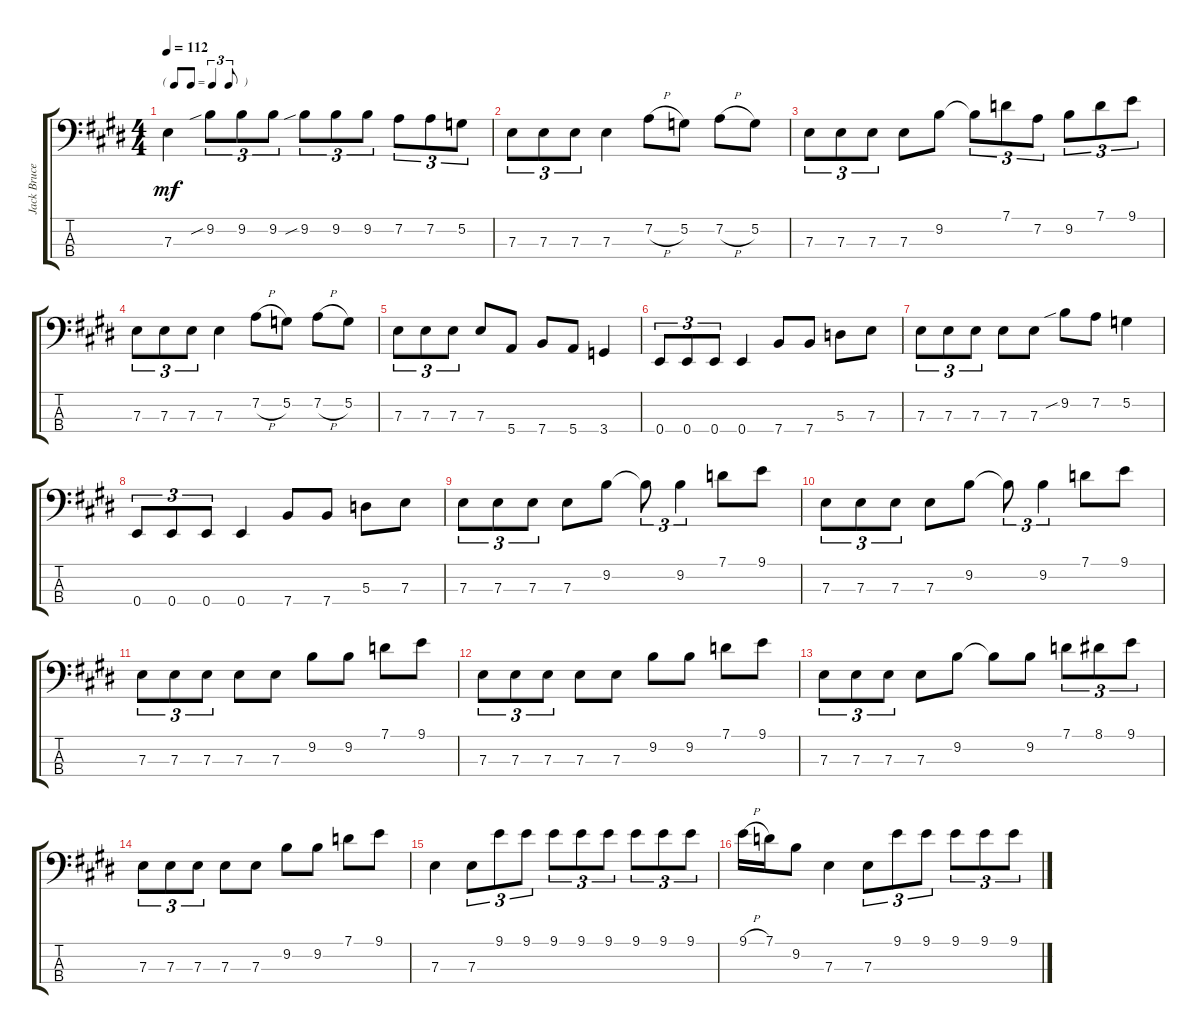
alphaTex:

\track ("Jack Bruce - Bass" "Jack Bruce") {instrument electricbassfinger}
\staff {score tabs}
\tuning (G2 D2 A1 E1) {hide}
\ts (4 4)
\tf triplet8th
\tempo 112
\clef f4
\ks e
7.3.4{dy mf} 9.2{sib}.8{tu (3 2)} 9.2.8{tu (3 2)} 9.2.8{tu (3 2)} 9.2{sib}.8{tu (3 2)} 9.2.8{tu (3 2)} 9.2.8{tu (3 2)} 7.2.8{tu (3 2)} 7.2.8{tu (3 2)} 5.2.8{tu (3 2)} |
7.3.8{tu (3 2)} 7.3.8{tu (3 2)} 7.3.8{tu (3 2)} 7.3.4 7.2{h}.8 5.2.8 7.2{h}.8 5.2.8 |
7.3.8{tu (3 2)} 7.3.8{tu (3 2)} 7.3.8{tu (3 2)} 7.3.8 9.2.8 9.2{t}.8{tu (3 2)} 7.1.8{tu (3 2)} 7.2.8{tu (3 2)} 9.2.8{tu (3 2)} 7.1.8{tu (3 2)} 9.1.8{tu (3 2)} |
7.3.8{tu (3 2)} 7.3.8{tu (3 2)} 7.3.8{tu (3 2)} 7.3.4 7.2{h}.8 5.2.8 7.2{h}.8 5.2.8 |
7.3.8{tu (3 2)} 7.3.8{tu (3 2)} 7.3.8{tu (3 2)} 7.3.8 5.4.8 7.4.8 5.4.8 3.4.4 |
0.4.8{tu (3 2)} 0.4.8{tu (3 2)} 0.4.8{tu (3 2)} 0.4.4 7.4.8 7.4.8 5.3.8 7.3.8 |
7.3.8{tu (3 2)} 7.3.8{tu (3 2)} 7.3.8{tu (3 2)} 7.3.8 7.3.8 9.2{sib}.8 7.2.8 5.2.4 |
0.4.8{tu (3 2)} 0.4.8{tu (3 2)} 0.4.8{tu (3 2)} 0.4.4 7.4.8 7.4.8 5.3.8 7.3.8 |
7.3.8{tu (3 2)} 7.3.8{tu (3 2)} 7.3.8{tu (3 2)} 7.3.8 9.2.8 9.2{t}.8{tu (3 2)} 9.2.4{tu (3 2)} 7.1.8 9.1.8 |
7.3.8{tu (3 2)} 7.3.8{tu (3 2)} 7.3.8{tu (3 2)} 7.3.8 9.2.8 9.2{t}.8{tu (3 2)} 9.2.4{tu (3 2)} 7.1.8 9.1.8 |
7.3.8{tu (3 2)} 7.3.8{tu (3 2)} 7.3.8{tu (3 2)} 7.3.8 7.3.8 9.2.8 9.2.8 7.1.8 9.1.8 |
7.3.8{tu (3 2)} 7.3.8{tu (3 2)} 7.3.8{tu (3 2)} 7.3.8 7.3.8 9.2.8 9.2.8 7.1.8 9.1.8 |
7.3.8{tu (3 2)} 7.3.8{tu (3 2)} 7.3.8{tu (3 2)} 7.3.8 9.2.8 9.2{t}.8 9.2.8 7.1.8{tu (3 2)} 8.1.8{tu (3 2)} 9.1.8{tu (3 2)} |
7.3.8{tu (3 2)} 7.3.8{tu (3 2)} 7.3.8{tu (3 2)} 7.3.8 7.3.8 9.2.8 9.2.8 7.1.8 9.1.8 |
7.3.4 7.3.8{tu (3 2)} 9.1.8{tu (3 2)} 9.1.8{tu (3 2)} 9.1.8{tu (3 2)} 9.1.8{tu (3 2)} 9.1.8{tu (3 2)} 9.1.8{tu (3 2)} 9.1.8{tu (3 2)} 9.1.8{tu (3 2)} |
9.1{h}.16 7.1.16 9.2.8 7.3.4 7.3.8{tu (3 2)} 9.1.8{tu (3 2)} 9.1.8{tu (3 2)} 9.1.8{tu (3 2)} 9.1.8{tu (3 2)} 9.1.8{tu (3 2)}
